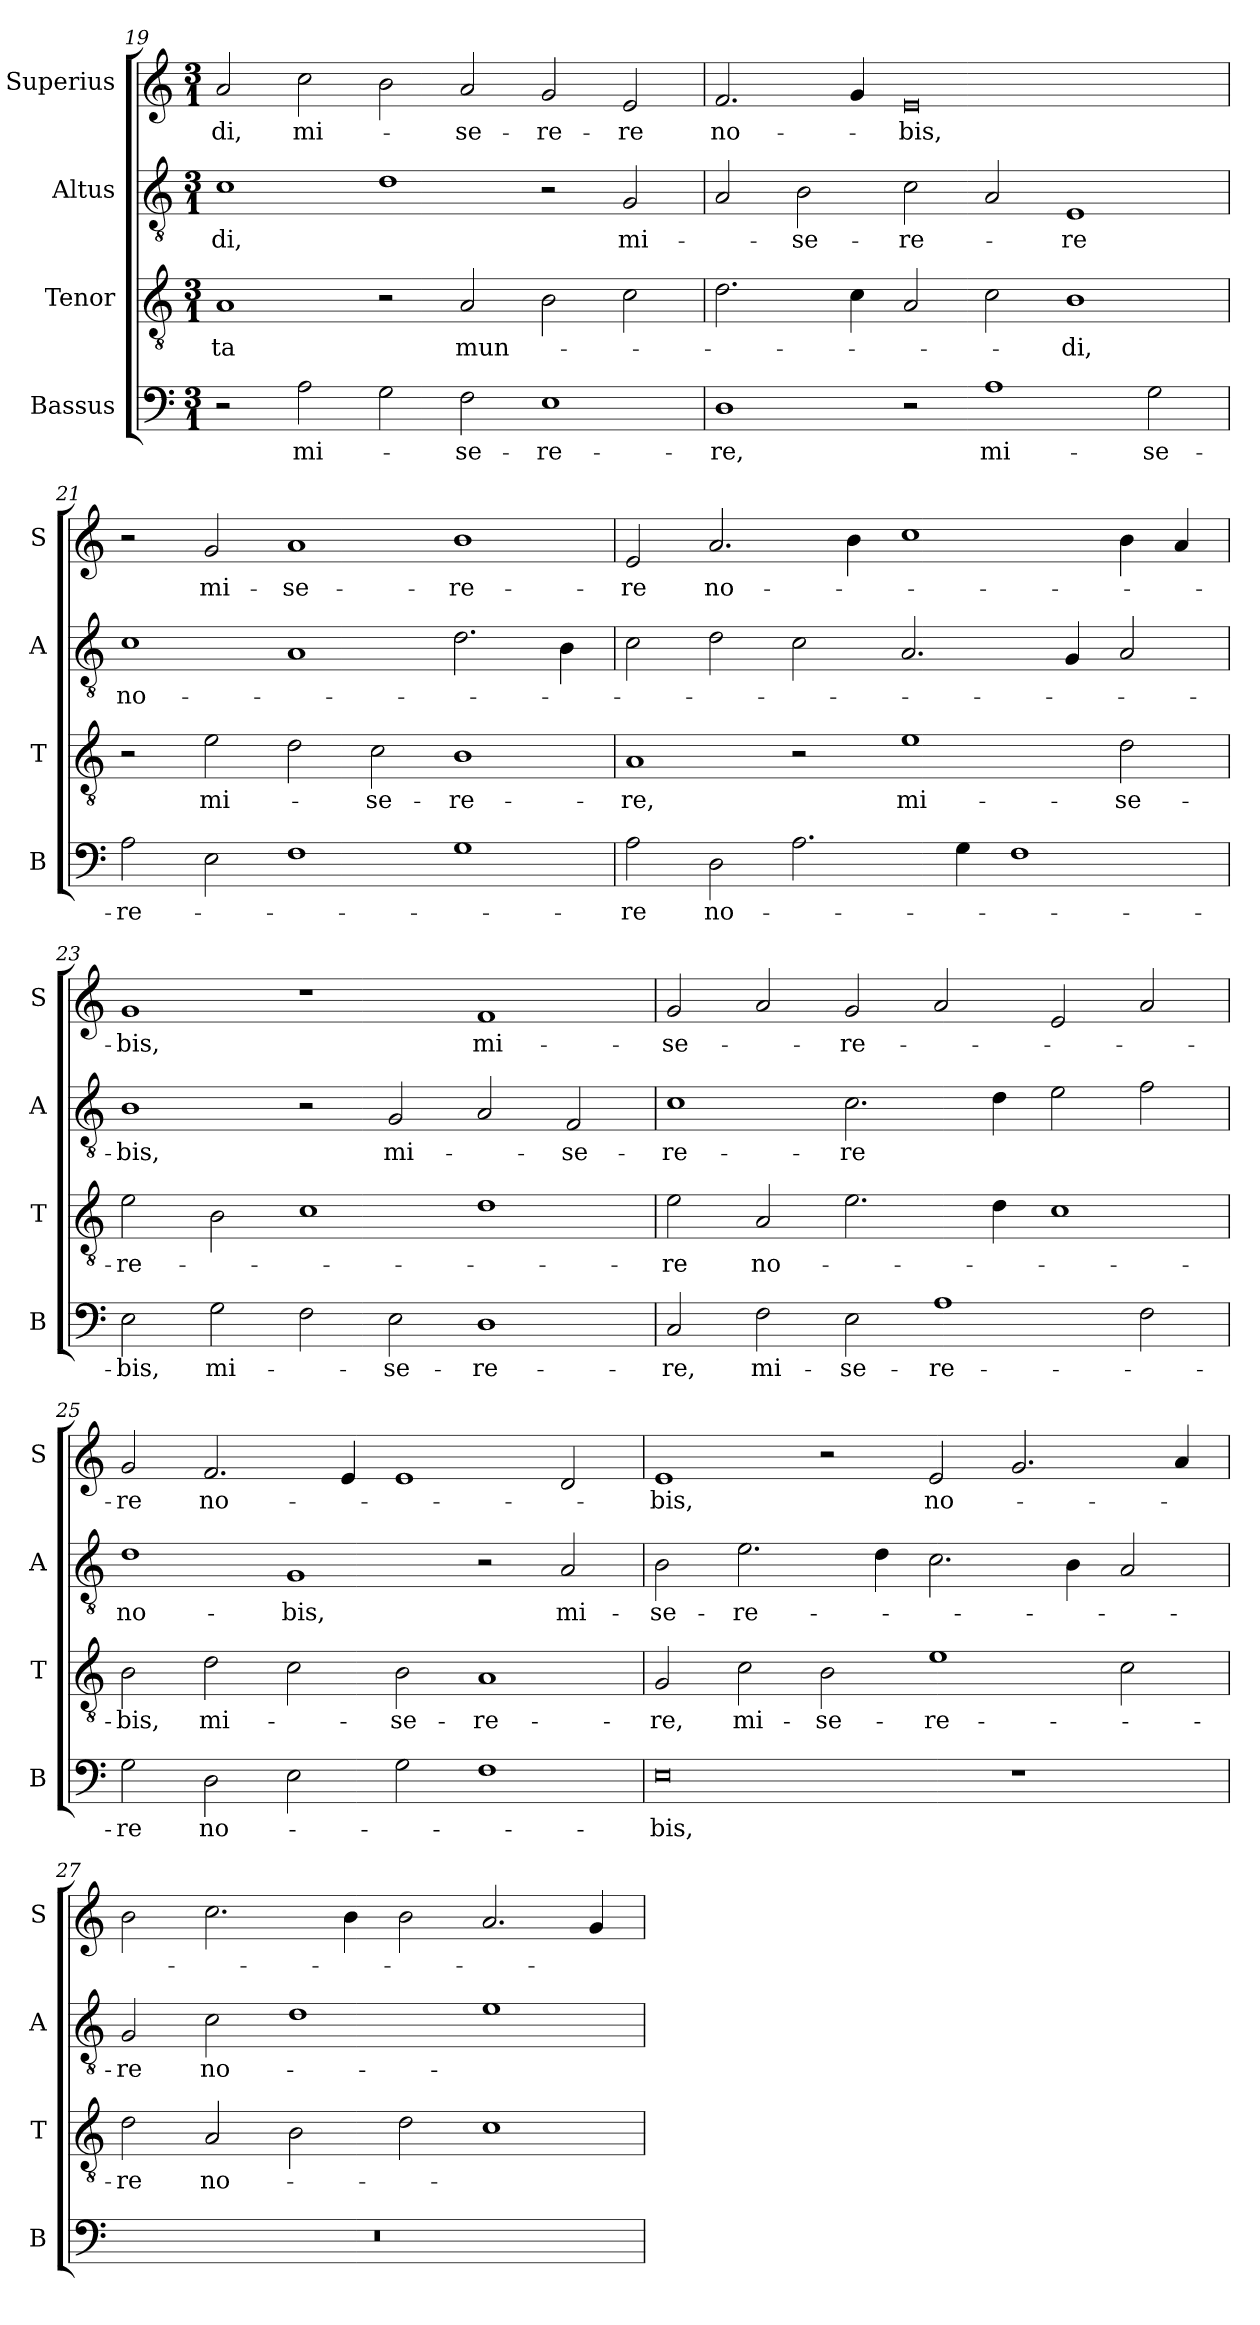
**kern	**text	**kern	**text	**kern	**text	**kern	**text
*part4	*part4	*part3	*part3	*part2	*part2	*part1	*part1
*staff4	*staff4	*staff3	*staff3	*staff2	*staff2	*staff1	*staff1
*I"Bassus	*	*I"Tenor	*	*I"Altus	*	*I"Superius	*
*I'B	*	*I'T	*	*I'A	*	*I'S	*
*clefF4	*	*clefGv2	*	*clefGv2	*	*clefG2	*
*k[]	*	*k[]	*	*k[]	*	*k[]	*
*M3/1	*	*M3/1	*	*M3/1	*	*M3/1	*
=19	=19	=19	=19	=19	=19	=19	=19
2r	.	1A	-ta	1c	-di,	2a/	-di,
2A\	mi-	.	.	.	.	2cc\	mi-
2G\	.	2r	.	1d	.	2b\	.
2F\	-se-	2A/	mun-	.	.	2a/	-se-
1E	-re-	2B\	.	2r	.	2g/	-re-
.	.	2c\	.	2G/	mi-	2e/	-re
=20	=20	=20	=20	=20	=20	=20	=20
1D	-re,	2.d\	.	2A/	.	2.f/	no-
.	.	.	.	2B\	-se-	.	.
.	.	4c\	.	.	.	4g/	.
2r	.	2A/	.	2c\	-re-	0e	-bis,
1A	mi-	2c\	.	2A/	.	.	.
.	.	1B	-di,	1E	-re	.	.
2G\	-se-	.	.	.	.	.	.
=21	=21	=21	=21	=21	=21	=21	=21
2A\	-re-	2r	.	1c	no-	2r	.
2E\	.	2e\	mi-	.	.	2g/	mi-
1F	.	2d\	.	1A	.	1a	-se-
.	.	2c\	-se-	.	.	.	.
1G	.	1B	-re-	2.d\	.	1b	-re-
.	.	.	.	4B\	.	.	.
=22	=22	=22	=22	=22	=22	=22	=22
2A\	-re	1A	-re,	2c\	.	2e/	-re
2D\	no-	.	.	2d\	.	2.a/	no-
2.A\	.	2r	.	2c\	.	.	.
.	.	.	.	.	.	4b\	.
.	.	1e	mi-	2.A/	.	1cc	.
4G\	.	.	.	.	.	.	.
1F	.	.	.	.	.	.	.
.	.	.	.	4G/	.	.	.
.	.	2d\	-se-	2A/	.	4b\	.
.	.	.	.	.	.	4a/	.
=23	=23	=23	=23	=23	=23	=23	=23
2E\	-bis,	2e\	-re-	1B	-bis,	1g	-bis,
2G\	mi-	2B\	.	.	.	.	.
2F\	.	1c	.	2r	.	1r	.
2E\	-se-	.	.	2G/	mi-	.	.
1D	-re-	1d	.	2A/	.	1f	mi-
.	.	.	.	2F/	-se-	.	.
=24	=24	=24	=24	=24	=24	=24	=24
2C/	-re,	2e\	-re	1c	-re-	2g/	-se-
2F\	mi-	2A/	no-	.	.	2a/	.
2E\	-se-	2.e\	.	2.c\	-re	2g/	-re-
1A	-re-	.	.	.	.	2a/	.
.	.	4d\	.	4d\	.	.	.
.	.	1c	.	2e\	.	2e/	.
2F\	.	.	.	2f\	.	2a/	.
=25	=25	=25	=25	=25	=25	=25	=25
2G\	-re	2B\	-bis,	1d	no-	2g/	-re
2D\	no-	2d\	mi-	.	.	2.f/	no-
2E\	.	2c\	.	1G	-bis,	.	.
.	.	.	.	.	.	4e/	.
2G\	.	2B\	-se-	.	.	1e	.
1F	.	1A	-re-	2r	.	.	.
.	.	.	.	2A/	mi-	2d/	.
=26	=26	=26	=26	=26	=26	=26	=26
0E	-bis,	2G/	-re,	2B\	-se-	1e	-bis,
.	.	2c\	mi-	2.e\	-re-	.	.
.	.	2B\	-se-	.	.	2r	.
.	.	.	.	4d\	.	.	.
.	.	1e	-re-	2.c\	.	2e/	no-
1r	.	.	.	.	.	2.g/	.
.	.	.	.	4B\	.	.	.
.	.	2c\	.	2A/	.	.	.
.	.	.	.	.	.	4a/	.
=27	=27	=27	=27	=27	=27	=27	=27
0.r	.	2d\	-re	2G/	-re	2b\	.
.	.	2A/	no-	2c\	no-	2.cc\	.
.	.	2B\	.	1d	.	.	.
.	.	.	.	.	.	4b\	.
.	.	2d\	.	.	.	2b\	.
.	.	1c	.	1e	.	2.a/	.
.	.	.	.	.	.	4g/	.
=	=	=	=	=	=	=	=
*-	*-	*-	*-	*-	*-	*-	*-
